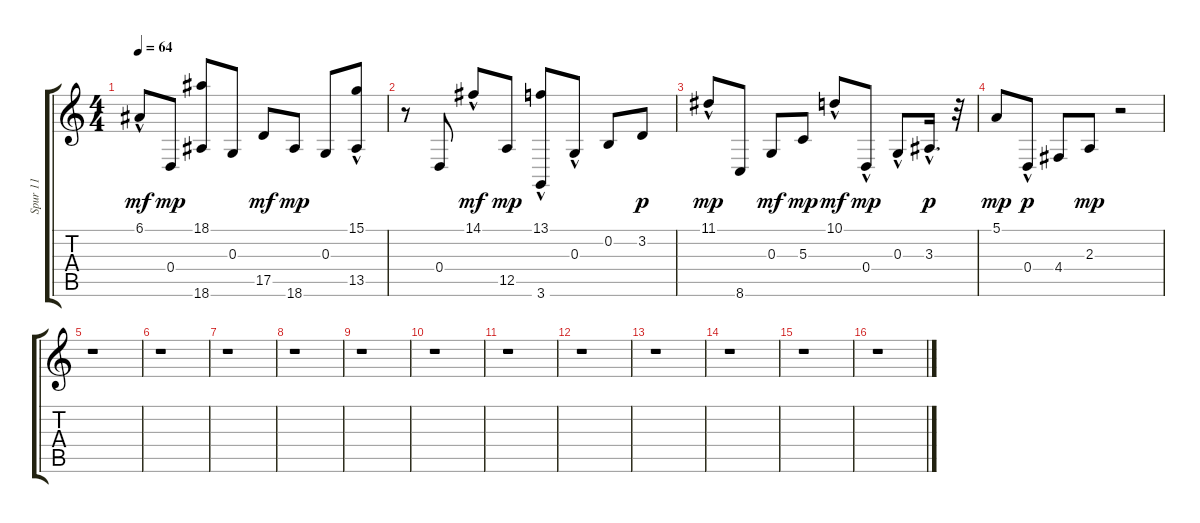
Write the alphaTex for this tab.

\track ("Spur 11" "Spur 11") {instrument acousticgrandpiano}
\staff {score tabs}
\tuning (E4 B3 G3 D3 A2 E2) {hide}
\ts (4 4)
\tempo 64
\clef g2
\ks c
6.1{hac}.8{dy mf} 0.4.8{dy mp} (18.1 18.6).8 0.3.8 17.5.8{dy mf} 18.6.8{dy mp} 0.3.8 (15.1{hac} 13.5).8 |
r.8 0.4.8 14.1{hac}.8{dy mf} 12.5.8{dy mp} (13.1 3.6{hac}).8 0.3{hac}.8 0.2.8 3.2.8{dy p} |
11.1{hac}.8{dy mp} 8.6.8 0.3.8{dy mf} 5.3.8{dy mp} 10.1{hac}.8{dy mf} 0.4{hac}.8{dy mp} 0.3{hac}.8 3.3{hac}.16{d dy p} r.32 |
5.1.8{dy mp} 0.4{hac}.8{dy p} 4.4.8 2.3.8{dy mp} r.2 |
r.1 |
r.1 |
r.1 |
r.1 |
r.1 |
r.1 |
r.1 |
r.1 |
r.1 |
r.1 |
r.1 |
r.1
